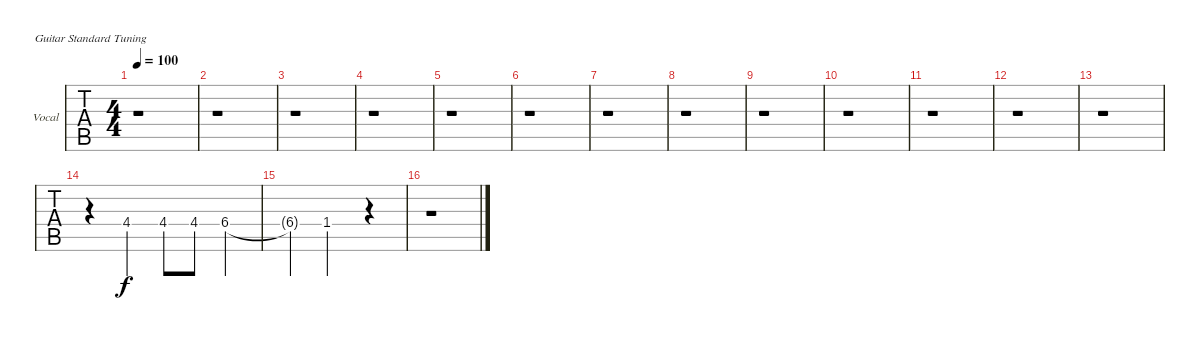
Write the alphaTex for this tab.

\bracketExtendMode groupsimilarinstruments
\firstSystemTrackNameOrientation horizontal
\otherSystemsTrackNameOrientation horizontal
\track ("Vocal" "Vocal") {instrument electricguitarclean}
\staff {tabs}
\tuning (E4 B3 G3 D3 A2 E2)
\ts (4 4)
\tempo 100
\clef g2
\scale
0.487395
\ks c
r.1{dy f instrument electricguitarclean} |
\scale
0.256303 r.1 |
\scale
0.256303 r.1 |
\scale
0.333333 r.1 |
\scale
0.333333 r.1 |
\scale
0.333333 r.1 |
\scale
0.333333 r.1 |
\scale
0.333333 r.1 |
\scale
0.333333 r.1 |
\scale
0.333333 r.1 |
\scale
0.333333 r.1 |
\scale
0.333333 r.1 |
\scale
0.333333 r.1 |
\scale
0.333333 r.4 4.4.4 4.4.8 4.4.8 6.4.4 |
\scale
0.333333 6.4{t}.4 1.4.2 r.4 |
\scale
0.333333 r.1
